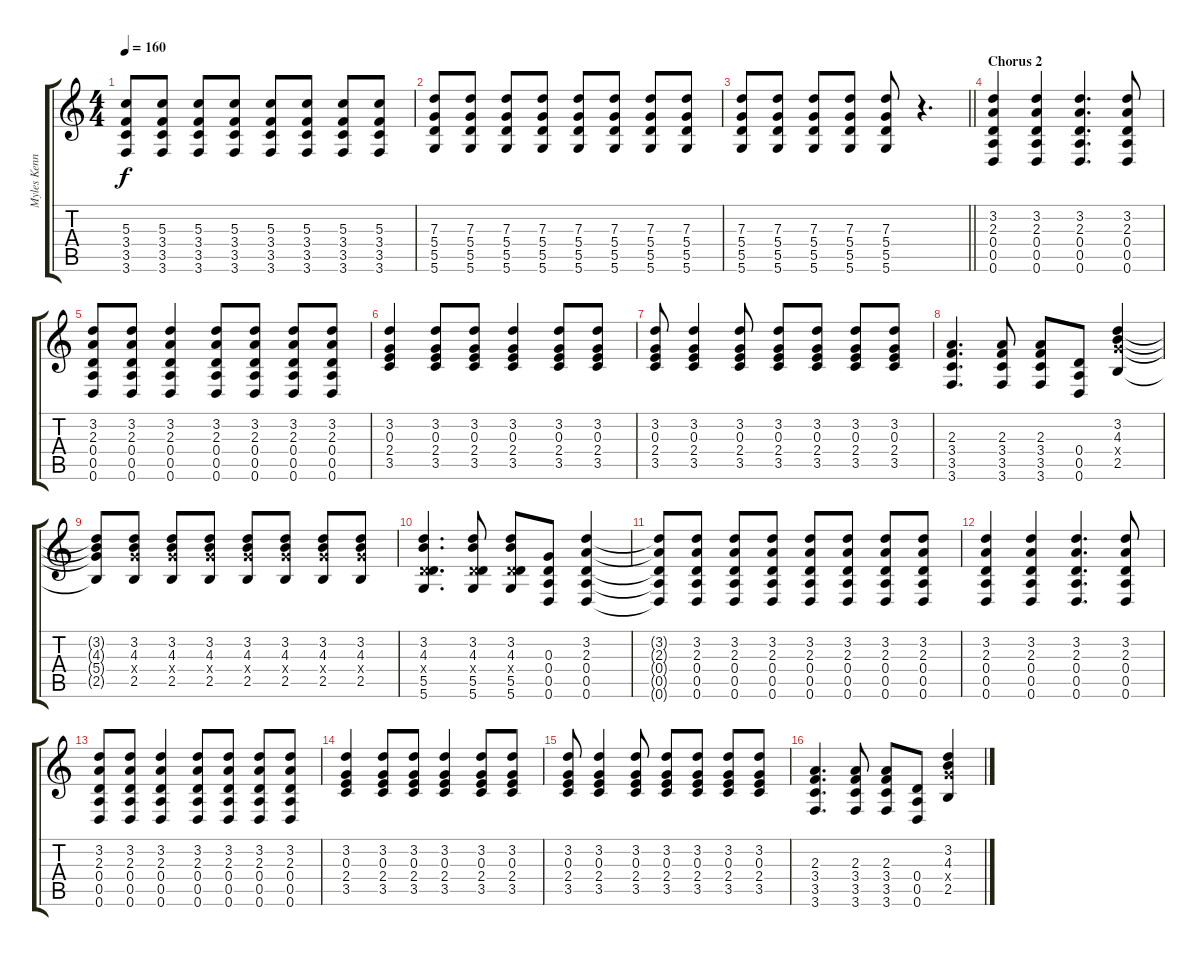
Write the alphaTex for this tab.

\track ("Myles Kennedy [Guitar]" "Myles Kenn") {instrument acousticguitarsteel}
\staff {score tabs}
\tuning (E4 B3 G3 D3 A2 D2) {hide}
\ts (4 4)
\tempo 160
\clef g2
\ks c
(5.3 3.4 3.5 3.6).8{dy f} (5.3 3.4 3.5 3.6).8 (5.3 3.4 3.5 3.6).8 (5.3 3.4 3.5 3.6).8 (5.3 3.4 3.5 3.6).8 (5.3 3.4 3.5 3.6).8 (5.3 3.4 3.5 3.6).8 (5.3 3.4 3.5 3.6).8 |
(7.3 5.4 5.5 5.6).8 (7.3 5.4 5.5 5.6).8 (7.3 5.4 5.5 5.6).8 (7.3 5.4 5.5 5.6).8 (7.3 5.4 5.5 5.6).8 (7.3 5.4 5.5 5.6).8 (7.3 5.4 5.5 5.6).8 (7.3 5.4 5.5 5.6).8 |
\barLineRight lightlight
(7.3 5.4 5.5 5.6).8 (7.3 5.4 5.5 5.6).8 (7.3 5.4 5.5 5.6).8 (7.3 5.4 5.5 5.6).8 (7.3 5.4 5.5 5.6).8 r.4{d} |
\section ("" "Chorus 2")
(3.2 2.3 0.4 0.5 0.6).4 (3.2 2.3 0.4 0.5 0.6).4 (3.2 2.3 0.4 0.5 0.6).4{d} (3.2 2.3 0.4 0.5 0.6).8 |
(3.2 2.3 0.4 0.5 0.6).8 (3.2 2.3 0.4 0.5 0.6).8 (3.2 2.3 0.4 0.5 0.6).4 (3.2 2.3 0.4 0.5 0.6).8 (3.2 2.3 0.4 0.5 0.6).8 (3.2 2.3 0.4 0.5 0.6).8 (3.2 2.3 0.4 0.5 0.6).8 |
(3.2 0.3 2.4 3.5).4 (3.2 0.3 2.4 3.5).8 (3.2 0.3 2.4 3.5).8 (3.2 0.3 2.4 3.5).4 (3.2 0.3 2.4 3.5).8 (3.2 0.3 2.4 3.5).8 |
(3.2 0.3 2.4 3.5).8 (3.2 0.3 2.4 3.5).4 (3.2 0.3 2.4 3.5).8 (3.2 0.3 2.4 3.5).8 (3.2 0.3 2.4 3.5).8 (3.2 0.3 2.4 3.5).8 (3.2 0.3 2.4 3.5).8 |
(2.3 3.4 3.5 3.6).4{d} (2.3 3.4 3.5 3.6).8 (2.3 3.4 3.5 3.6).8 (0.4 0.5 0.6).8 (3.2 4.3 5.4{x} 2.5).4 |
(3.2{t} 4.3{t} 5.4{t} 2.5{t}).8 (3.2 4.3 5.4{x} 2.5).8 (3.2 4.3 5.4{x} 2.5).8 (3.2 4.3 5.4{x} 2.5).8 (3.2 4.3 5.4{x} 2.5).8 (3.2 4.3 5.4{x} 2.5).8 (3.2 4.3 5.4{x} 2.5).8 (3.2 4.3 5.4{x} 2.5).8 |
(3.2 4.3 0.4{x} 5.5 5.6).4{d} (3.2 4.3 0.4{x} 5.5 5.6).8 (3.2 4.3 0.4{x} 5.5 5.6).8 (0.3 0.4 0.5 0.6).8 (3.2 2.3 0.4 0.5 0.6).4 |
(3.2{t} 2.3{t} 0.4{t} 0.5{t} 0.6{t}).8 (3.2 2.3 0.4 0.5 0.6).8 (3.2 2.3 0.4 0.5 0.6).8 (3.2 2.3 0.4 0.5 0.6).8 (3.2 2.3 0.4 0.5 0.6).8 (3.2 2.3 0.4 0.5 0.6).8 (3.2 2.3 0.4 0.5 0.6).8 (3.2 2.3 0.4 0.5 0.6).8 |
(3.2 2.3 0.4 0.5 0.6).4 (3.2 2.3 0.4 0.5 0.6).4 (3.2 2.3 0.4 0.5 0.6).4{d} (3.2 2.3 0.4 0.5 0.6).8 |
(3.2 2.3 0.4 0.5 0.6).8 (3.2 2.3 0.4 0.5 0.6).8 (3.2 2.3 0.4 0.5 0.6).4 (3.2 2.3 0.4 0.5 0.6).8 (3.2 2.3 0.4 0.5 0.6).8 (3.2 2.3 0.4 0.5 0.6).8 (3.2 2.3 0.4 0.5 0.6).8 |
(3.2 0.3 2.4 3.5).4 (3.2 0.3 2.4 3.5).8 (3.2 0.3 2.4 3.5).8 (3.2 0.3 2.4 3.5).4 (3.2 0.3 2.4 3.5).8 (3.2 0.3 2.4 3.5).8 |
(3.2 0.3 2.4 3.5).8 (3.2 0.3 2.4 3.5).4 (3.2 0.3 2.4 3.5).8 (3.2 0.3 2.4 3.5).8 (3.2 0.3 2.4 3.5).8 (3.2 0.3 2.4 3.5).8 (3.2 0.3 2.4 3.5).8 |
(2.3 3.4 3.5 3.6).4{d} (2.3 3.4 3.5 3.6).8 (2.3 3.4 3.5 3.6).8 (0.4 0.5 0.6).8 (3.2 4.3 5.4{x} 2.5).4
